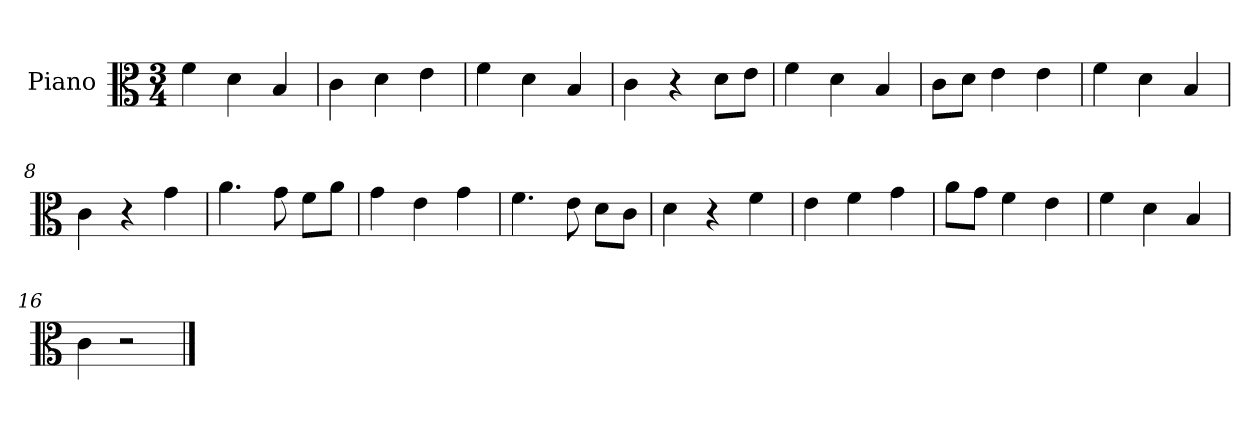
**kern
*part1
*staff1
*I"Piano
*I'Pno
*clefC3
*k[]
*M3/4
=1
4f\
4d\
4B/
=2
4c\
4d\
4e\
=3
4f\
4d\
4B/
=4
4c\
4r
8d\L
8e\J
=5
4f\
4d\
4B/
=6
8c\L
8d\J
4e\
4e\
=7
4f\
4d\
4B/
=8
4c\
4r
4g\
=9
4.a\
8g\
8f\L
8a\J
=10
4g\
4e\
4g\
=11
4.f\
8e\
8d\L
8c\J
=12
4d\
4r
4f\
=13
4e\
4f\
4g\
=14
8a\L
8g\J
4f\
4e\
=15
4f\
4d\
4B/
=16
4c\
2r
==
*-
